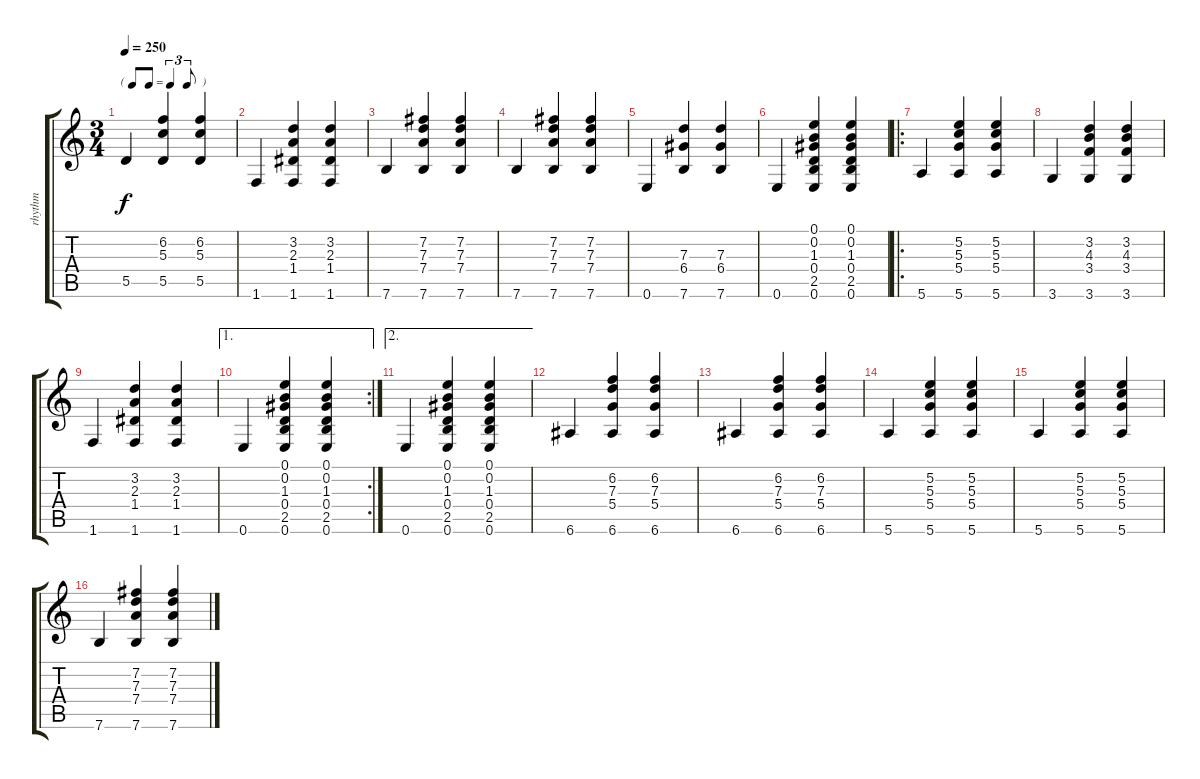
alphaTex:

\track ("rhythm" "rhythm") {instrument acousticguitarnylon}
\staff {score tabs}
\tuning (E4 B3 G3 D3 A2 E2) {hide}
\ts (3 4)
\tf triplet8th
\tempo 250
\clef g2
\ks c
5.5.4{dy f} (6.2 5.3 5.5).4 (6.2 5.3 5.5).4 |
1.6.4 (3.2 2.3 1.4 1.6).4 (3.2 2.3 1.4 1.6).4 |
7.6.4 (7.2 7.3 7.4 7.6).4 (7.2 7.3 7.4 7.6).4 |
7.6.4 (7.2 7.3 7.4 7.6).4 (7.2 7.3 7.4 7.6).4 |
0.6.4 (7.3 6.4 7.6).4 (7.3 6.4 7.6).4 |
0.6.4 (0.1 0.2 1.3 0.4 2.5 0.6).4 (0.1 0.2 1.3 0.4 2.5 0.6).4 |
\ro
5.6.4 (5.2 5.3 5.4 5.6).4 (5.2 5.3 5.4 5.6).4 |
3.6.4 (3.2 4.3 3.4 3.6).4 (3.2 4.3 3.4 3.6).4 |
1.6.4 (3.2 2.3 1.4 1.6).4 (3.2 2.3 1.4 1.6).4 |
\ae 1
\rc 2
0.6.4 (0.1 0.2 1.3 0.4 2.5 0.6).4 (0.1 0.2 1.3 0.4 2.5 0.6).4 |
\ae 2
0.6.4 (0.1 0.2 1.3 0.4 2.5 0.6).4 (0.1 0.2 1.3 0.4 2.5 0.6).4 |
6.6.4 (6.2 7.3 5.4 6.6).4 (6.2 7.3 5.4 6.6).4 |
6.6.4 (6.2 7.3 5.4 6.6).4 (6.2 7.3 5.4 6.6).4 |
5.6.4 (5.2 5.3 5.4 5.6).4 (5.2 5.3 5.4 5.6).4 |
5.6.4 (5.2 5.3 5.4 5.6).4 (5.2 5.3 5.4 5.6).4 |
7.6.4 (7.2 7.3 7.4 7.6).4 (7.2 7.3 7.4 7.6).4
